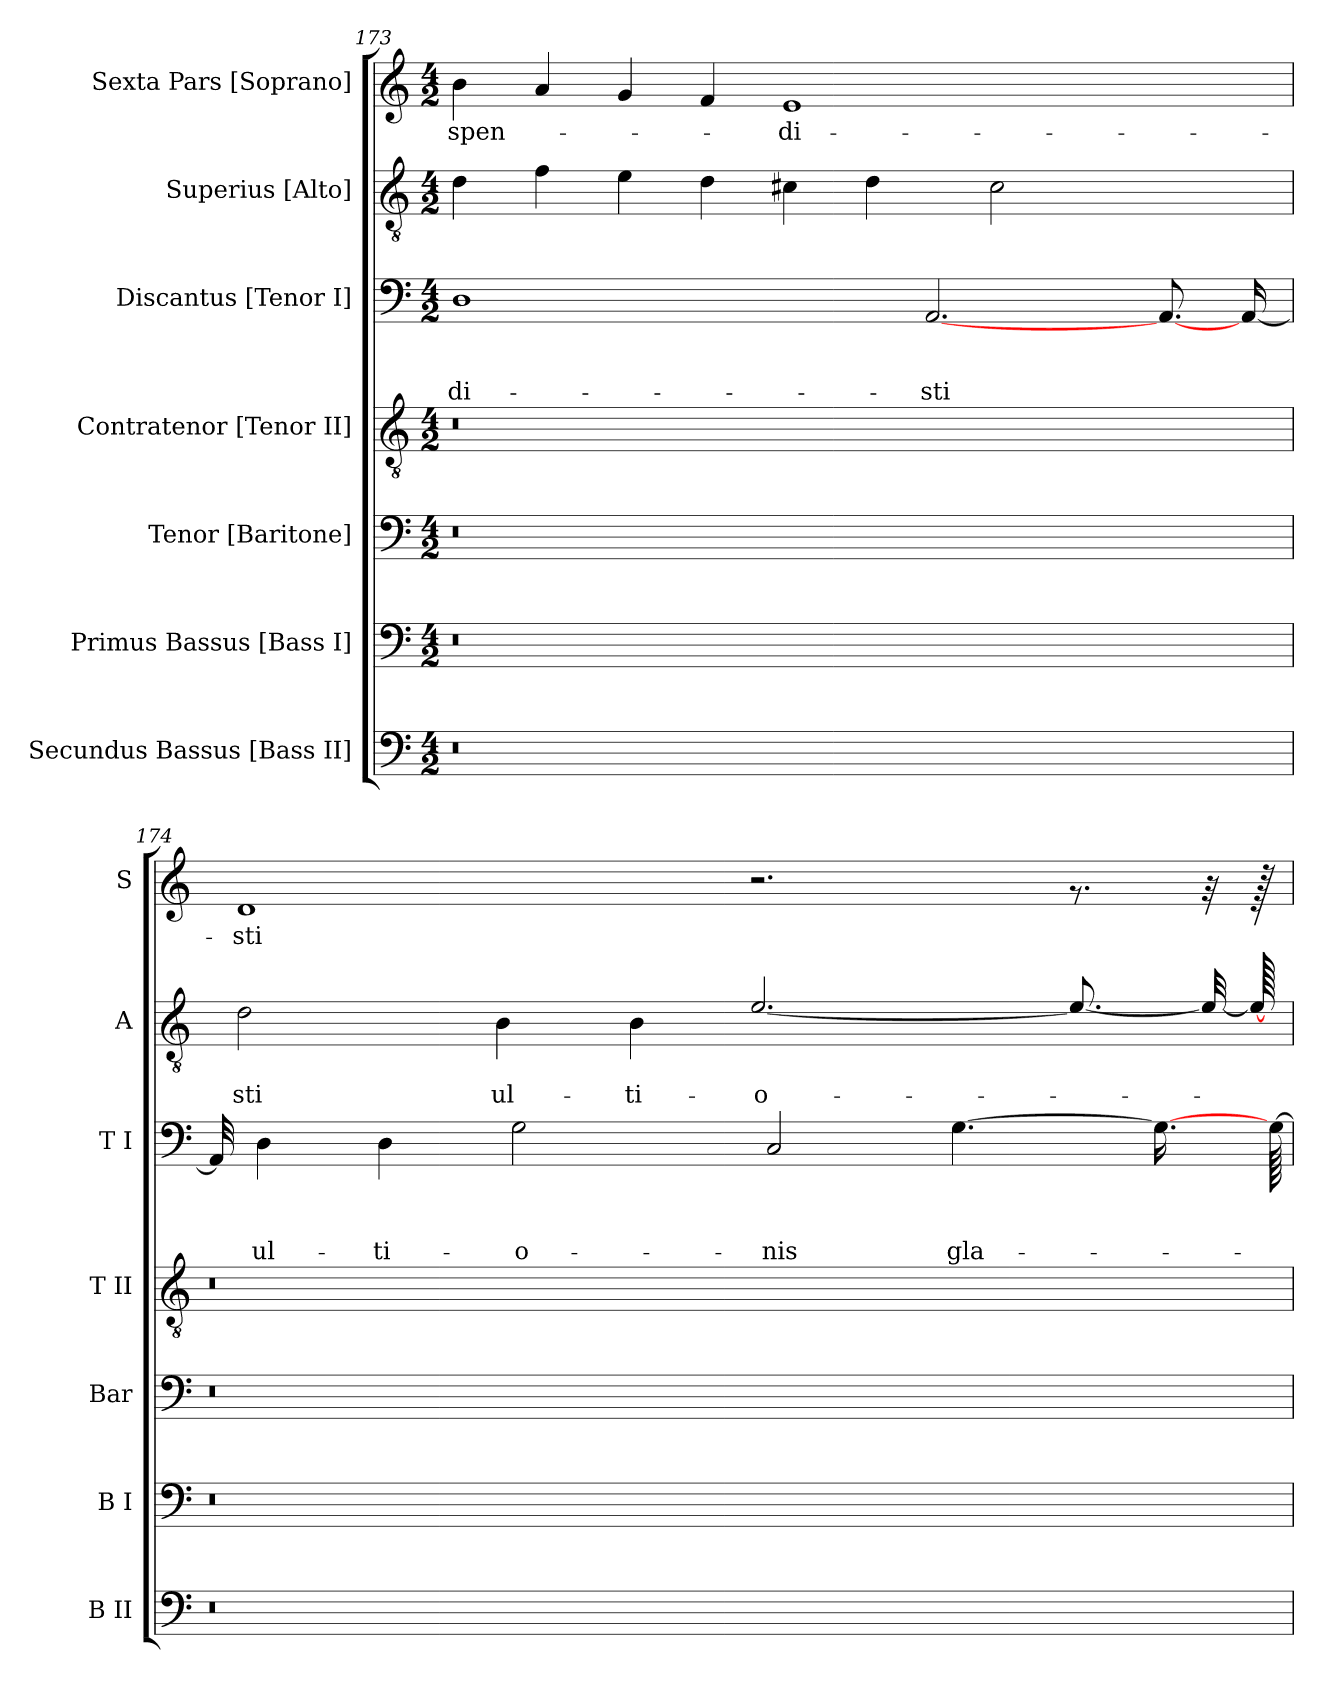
**kern	**kern	**kern	**kern	**kern	**text	**text	**text	**kern	**text	**text	**kern	**text
*part7	*part6	*part5	*part4	*part3	*part3	*part3	*part3	*part2	*part2	*part2	*part1	*part1
*staff7	*staff6	*staff5	*staff4	*staff3	*staff3	*staff3	*staff3	*staff2	*staff2	*staff2	*staff1	*staff1
*I"Secundus Bassus [Bass II]	*I"Primus Bassus [Bass I]	*I"Tenor [Baritone]	*I"Contratenor [Tenor II]	*I"Discantus [Tenor I]	*	*	*	*I"Superius [Alto]	*	*	*I"Sexta Pars [Soprano]	*
*I'B II	*I'B I	*I'Bar	*I'T II	*I'T I	*	*	*	*I'A	*	*	*I'S	*
*clefF4	*clefF4	*clefF4	*clefGv2	*clefF4	*	*	*	*clefGv2	*	*	*clefG2	*
*k[]	*k[]	*k[]	*k[]	*k[]	*	*	*	*k[]	*	*	*k[]	*
*C:	*C:	*C:	*C:	*C:	*	*	*	*C:	*	*	*C:	*
*M4/2	*M4/2	*M4/2	*M4/2	*M4/2	*	*	*	*M4/2	*	*	*M4/2	*
=173	=173	=173	=173	=173	=173	=173	=173	=173	=173	=173	=173	=173
!	!	!	!	!	!	!	!LO:LY:b	!	!	!	!	!LO:LY:b
0r	0r	0r	0r	1D	.	.	-di-	4d\	.	.	4b\	-spen-
.	.	.	.	.	.	.	.	4f\	.	.	4a/	.
.	.	.	.	.	.	.	.	4e\	.	.	4g/	.
.	.	.	.	.	.	.	.	4d\	.	.	4f/	.
!	!	!	!	!	!	!	!	!	!	!	!	!LO:LY:b
.	.	.	.	4ryy	.	.	.	4c#X\	.	.	1e	-di-
.	.	.	.	16ryy	.	.	.	4d\	.	.	.	.
.	.	.	.	64ryy	.	.	.	.	.	.	.	.
.	.	.	.	256.ryy	.	.	.	.	.	.	.	.
!	!	!	!	!	!	!	!LO:LY:b	!	!	!	!	!
.	.	.	.	[<2.AA/	.	.	-sti	.	.	.	.	.
.	.	.	.	.	.	.	.	2c#\	.	.	.	.
4ryy	4ryy	4ryy	4ryy	.	.	.	.	4ryy	.	.	4ryy	.
.	.	.	.	[<8.AA/	.	.	.	.	.	.	.	.
16ryy	16ryy	16ryy	16ryy	.	.	.	.	16ryy	.	.	16ryy	.
.	.	.	.	[<16AA/	.	.	.	.	.	.	.	.
64ryy	64ryy	64ryy	64ryy	.	.	.	.	64ryy	.	.	64ryy	.
256.ryy	256.ryy	256.ryy	256.ryy	.	.	.	.	256.ryy	.	.	256.ryy	.
=174	=174	=174	=174	=174	=174	=174	=174	=174	=174	=174	=174	=174
0r	0r	0r	0r	32AA/]	.	.	.	64.ryy	.	.	64.ryy	.
!	!	!	!	!	!	!	!	!	!	!LO:LY:b	!	!LO:LY:b
.	.	.	.	.	.	.	.	2d\	.	-sti	1d	-sti
.	.	.	.	512ryy	.	.	.	.	.	.	.	.
!	!	!	!	!	!	!	!LO:LY:b	!	!	!	!	!
.	.	.	.	4D\	.	.	ul-	.	.	.	.	.
!	!	!	!	!	!	!	!LO:LY:b	!	!	!	!	!
.	.	.	.	4D\	.	.	-ti-	.	.	.	.	.
!	!	!	!	!	!	!	!	!	!	!LO:LY:b	!	!
.	.	.	.	.	.	.	.	4B\	.	ul-	.	.
!	!	!	!	!	!	!	!LO:LY:b	!	!	!	!	!
.	.	.	.	2G\	.	.	-o-	.	.	.	.	.
!	!	!	!	!	!	!	!	!	!	!LO:LY:b	!	!
.	.	.	.	.	.	.	.	4B\	.	-ti-	.	.
!	!	!	!	!	!	!	!	!	!	!LO:LY:b	!	!
.	.	.	.	.	.	.	.	[<2.e/	.	-o-	2.r	.
!	!	!	!	!	!	!	!LO:LY:b	!	!	!	!	!
.	.	.	.	2C/	.	.	-nis	.	.	.	.	.
!	!	!	!	!	!	!	!LO:LY:b	!	!	!	!	!
.	.	.	.	[<4.G\	.	.	gla-	.	.	.	.	.
.	.	.	.	.	.	.	.	8.e/_	.	.	8.rf	.
.	.	.	.	16.G\_	.	.	.	.	.	.	.	.
.	.	.	.	.	.	.	.	32e/_	.	.	32rf	.
.	.	.	.	.	.	.	.	128e/_	.	.	128rf	.
128ryy	128ryy	128ryy	128ryy	.	.	.	.	128ryy	.	.	128ryy	.
.	.	.	.	[>128G\	.	.	.	.	.	.	.	.
512ryy	512ryy	512ryy	512ryy	.	.	.	.	512ryy	.	.	512ryy	.
=	=	=	=	=	=	=	=	=	=	=	=	=
*-	*-	*-	*-	*-	*-	*-	*-	*-	*-	*-	*-	*-
